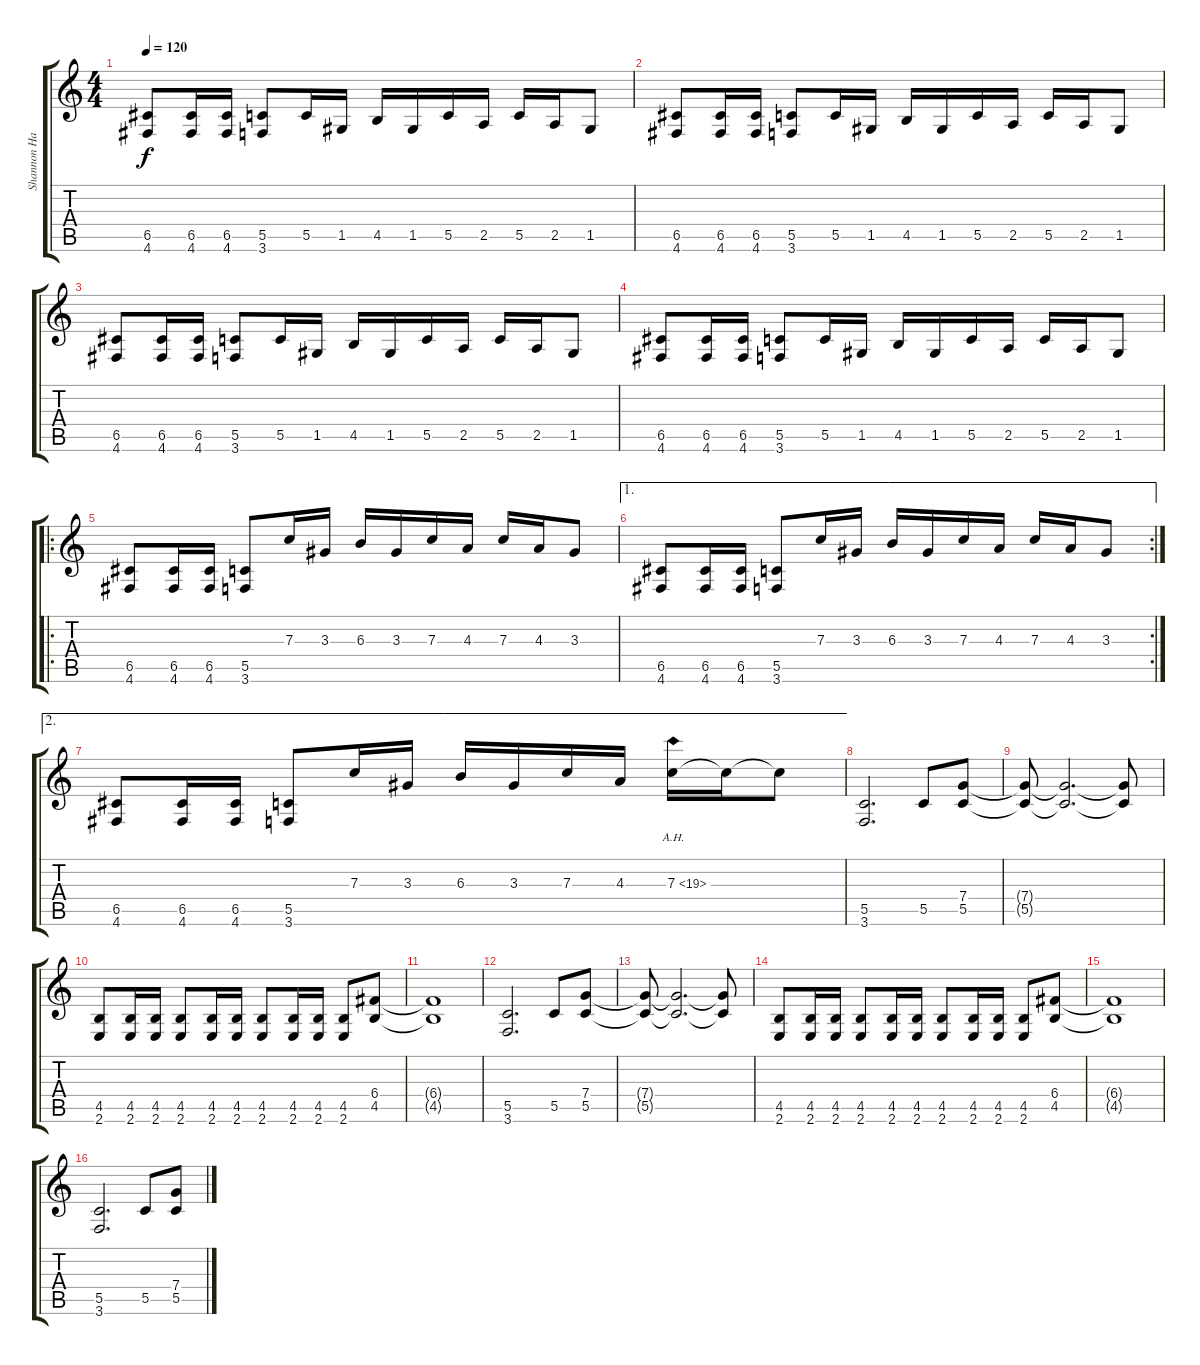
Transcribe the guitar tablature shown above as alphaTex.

\track ("Shannon Hamm" "Shannon Ha") {instrument distortionguitar}
\staff {score tabs}
\tuning (D4 A3 F3 C3 G2 D2) {hide}
\ts (4 4)
\tempo 120
\clef g2
\ks c
(6.5 4.6).8{dy f instrument distortionguitar} (6.5 4.6).16 (6.5 4.6).16 (5.5 3.6).8 5.5.16 1.5.16 4.5.16 1.5.16 5.5.16 2.5.16 5.5.16 2.5.16 1.5.8 |
(6.5 4.6).8 (6.5 4.6).16 (6.5 4.6).16 (5.5 3.6).8 5.5.16 1.5.16 4.5.16 1.5.16 5.5.16 2.5.16 5.5.16 2.5.16 1.5.8 |
(6.5 4.6).8 (6.5 4.6).16 (6.5 4.6).16 (5.5 3.6).8 5.5.16 1.5.16 4.5.16 1.5.16 5.5.16 2.5.16 5.5.16 2.5.16 1.5.8 |
(6.5 4.6).8 (6.5 4.6).16 (6.5 4.6).16 (5.5 3.6).8 5.5.16 1.5.16 4.5.16 1.5.16 5.5.16 2.5.16 5.5.16 2.5.16 1.5.8 |
\ro
(6.5 4.6).8 (6.5 4.6).16 (6.5 4.6).16 (5.5 3.6).8 7.3.16 3.3.16 6.3.16 3.3.16 7.3.16 4.3.16 7.3.16 4.3.16 3.3.8 |
\ae 1
\rc 2
(6.5 4.6).8 (6.5 4.6).16 (6.5 4.6).16 (5.5 3.6).8 7.3.16 3.3.16 6.3.16 3.3.16 7.3.16 4.3.16 7.3.16 4.3.16 3.3.8 |
\ae 2
(6.5 4.6).8 (6.5 4.6).16 (6.5 4.6).16 (5.5 3.6).8 7.3.16 3.3.16 6.3.16 3.3.16 7.3.16 4.3.16 7.3{ah 12}.16 7.3{t}.16 7.3{t}.8 |
(5.5 3.6).2{d} 5.5.8 (7.4 5.5).8 |
(7.4{t} 5.5{t}).8 (7.4{t} 5.5{t}).2{d} (7.4{t} 5.5{t}).8 |
(4.5 2.6).8 (4.5 2.6).16 (4.5 2.6).16 (4.5 2.6).8 (4.5 2.6).16 (4.5 2.6).16 (4.5 2.6).8 (4.5 2.6).16 (4.5 2.6).16 (4.5 2.6).8 (6.4 4.5).8 |
(6.4{t} 4.5{t}).1 |
(5.5 3.6).2{d} 5.5.8 (7.4 5.5).8 |
(7.4{t} 5.5{t}).8 (7.4{t} 5.5{t}).2{d} (7.4{t} 5.5{t}).8 |
(4.5 2.6).8 (4.5 2.6).16 (4.5 2.6).16 (4.5 2.6).8 (4.5 2.6).16 (4.5 2.6).16 (4.5 2.6).8 (4.5 2.6).16 (4.5 2.6).16 (4.5 2.6).8 (6.4 4.5).8 |
(6.4{t} 4.5{t}).1 |
(5.5 3.6).2{d} 5.5.8 (7.4 5.5).8
